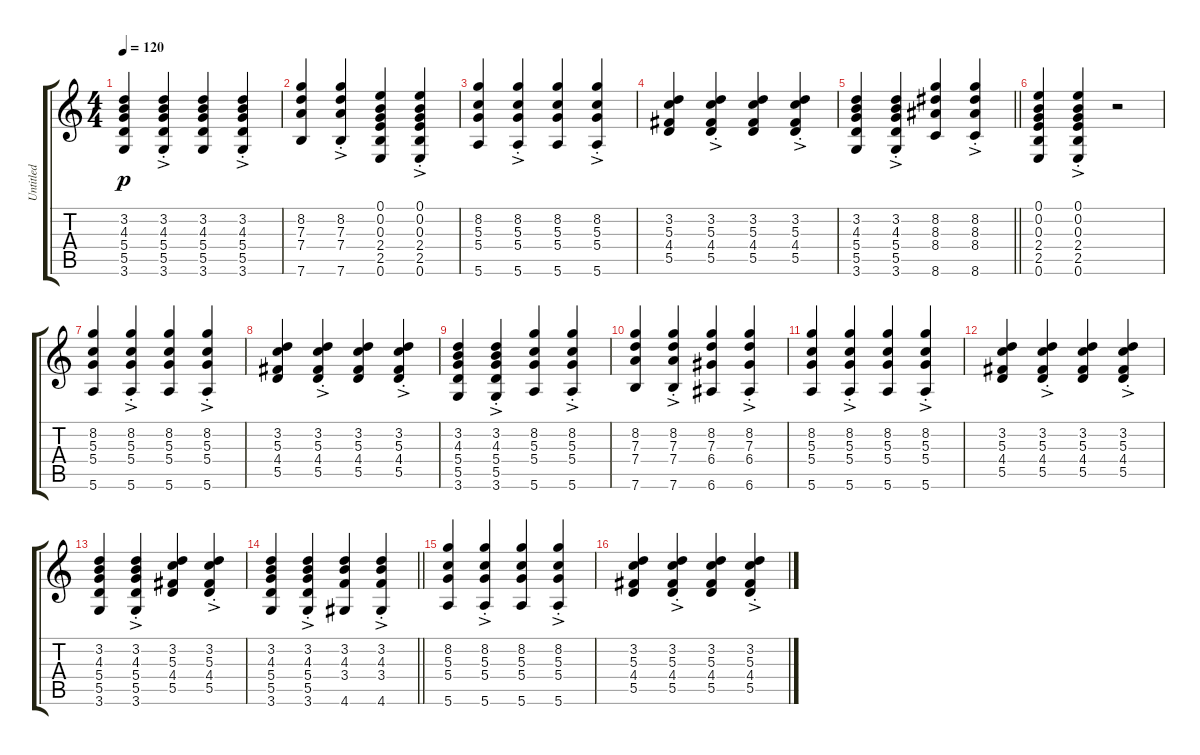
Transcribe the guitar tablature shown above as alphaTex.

\track ("Untitled" "Untitled") {instrument acousticguitarnylon}
\staff {score tabs}
\tuning (E4 B3 G3 D3 A2 E2) {hide}
\ts (4 4)
\tempo 120
\clef g2
\ks c
(3.2 4.3 5.4 5.5 3.6).4{dy p} (3.2{ac st} 4.3{ac st} 5.4{ac st} 5.5{ac st} 3.6{ac st}).4 (3.2 4.3 5.4 5.5 3.6).4 (3.2{ac st} 4.3{ac st} 5.4{ac st} 5.5{ac st} 3.6{ac st}).4 |
(8.2 7.3 7.4 7.6).4 (8.2{ac st} 7.3{ac st} 7.4{ac st} 7.6{ac st}).4 (0.1 0.2 0.3 2.4 2.5 0.6).4 (0.1{ac st} 0.2{ac st} 0.3{ac st} 2.4{ac st} 2.5{ac st} 0.6{ac st}).4 |
(8.2 5.3 5.4 5.6).4 (8.2{ac st} 5.3{ac st} 5.4{ac st} 5.6{ac st}).4 (8.2 5.3 5.4 5.6).4 (8.2{ac st} 5.3{ac st} 5.4{ac st} 5.6{ac st}).4 |
(3.2 5.3 4.4 5.5).4 (3.2{ac st} 5.3{ac st} 4.4{ac st} 5.5{ac st}).4 (3.2 5.3 4.4 5.5).4 (3.2{ac st} 5.3{ac st} 4.4{ac st} 5.5{ac st}).4 |
\barLineRight lightlight
(3.2 4.3 5.4 5.5 3.6).4 (3.2{ac st} 4.3{ac st} 5.4{ac st} 5.5{ac st} 3.6{ac st}).4 (8.2 8.3 8.4 8.6).4 (8.2{ac st} 8.3{ac st} 8.4{ac st} 8.6{ac st}).4 |
(0.1 0.2 0.3 2.4 2.5 0.6).4 (0.1{ac st} 0.2{ac st} 0.3{ac st} 2.4{ac st} 2.5{ac st} 0.6{ac st}).4 r.2 |
(8.2 5.3 5.4 5.6).4 (8.2{ac st} 5.3{ac st} 5.4{ac st} 5.6{ac st}).4 (8.2 5.3 5.4 5.6).4 (8.2{ac st} 5.3{ac st} 5.4{ac st} 5.6{ac st}).4 |
(3.2 5.3 4.4 5.5).4 (3.2{ac st} 5.3{ac st} 4.4{ac st} 5.5{ac st}).4 (3.2 5.3 4.4 5.5).4 (3.2{ac st} 5.3{ac st} 4.4{ac st} 5.5{ac st}).4 |
(3.2 4.3 5.4 5.5 3.6).4 (3.2{ac st} 4.3{ac st} 5.4{ac st} 5.5{ac st} 3.6{ac st}).4 (8.2 5.3 5.4 5.6).4 (8.2{ac st} 5.3{ac st} 5.4{ac st} 5.6{ac st}).4 |
(8.2 7.3 7.4 7.6).4 (8.2{ac st} 7.3{ac st} 7.4{ac st} 7.6{ac st}).4 (8.2 7.3 6.4 6.6).4 (8.2{ac st} 7.3{ac st} 6.4{ac st} 6.6{ac st}).4 |
(8.2 5.3 5.4 5.6).4 (8.2{ac st} 5.3{ac st} 5.4{ac st} 5.6{ac st}).4 (8.2 5.3 5.4 5.6).4 (8.2{ac st} 5.3{ac st} 5.4{ac st} 5.6{ac st}).4 |
(3.2 5.3 4.4 5.5).4 (3.2{ac st} 5.3{ac st} 4.4{ac st} 5.5{ac st}).4 (3.2 5.3 4.4 5.5).4 (3.2{ac st} 5.3{ac st} 4.4{ac st} 5.5{ac st}).4 |
(3.2 4.3 5.4 5.5 3.6).4 (3.2{ac st} 4.3{ac st} 5.4{ac st} 5.5{ac st} 3.6{ac st}).4 (3.2 5.3 4.4 5.5).4 (3.2{ac st} 5.3{ac st} 4.4{ac st} 5.5{ac st}).4 |
\barLineRight lightlight
(3.2 4.3 5.4 5.5 3.6).4 (3.2{ac st} 4.3{ac st} 5.4{ac st} 5.5{ac st} 3.6{ac st}).4 (3.2 4.3 3.4 4.6).4 (3.2{ac st} 4.3{ac st} 3.4{ac st} 4.6{ac st}).4 |
(8.2 5.3 5.4 5.6).4 (8.2{ac st} 5.3{ac st} 5.4{ac st} 5.6{ac st}).4 (8.2 5.3 5.4 5.6).4 (8.2{ac st} 5.3{ac st} 5.4{ac st} 5.6{ac st}).4 |
(3.2 5.3 4.4 5.5).4 (3.2{ac st} 5.3{ac st} 4.4{ac st} 5.5{ac st}).4 (3.2 5.3 4.4 5.5).4 (3.2{ac st} 5.3{ac st} 4.4{ac st} 5.5{ac st}).4
